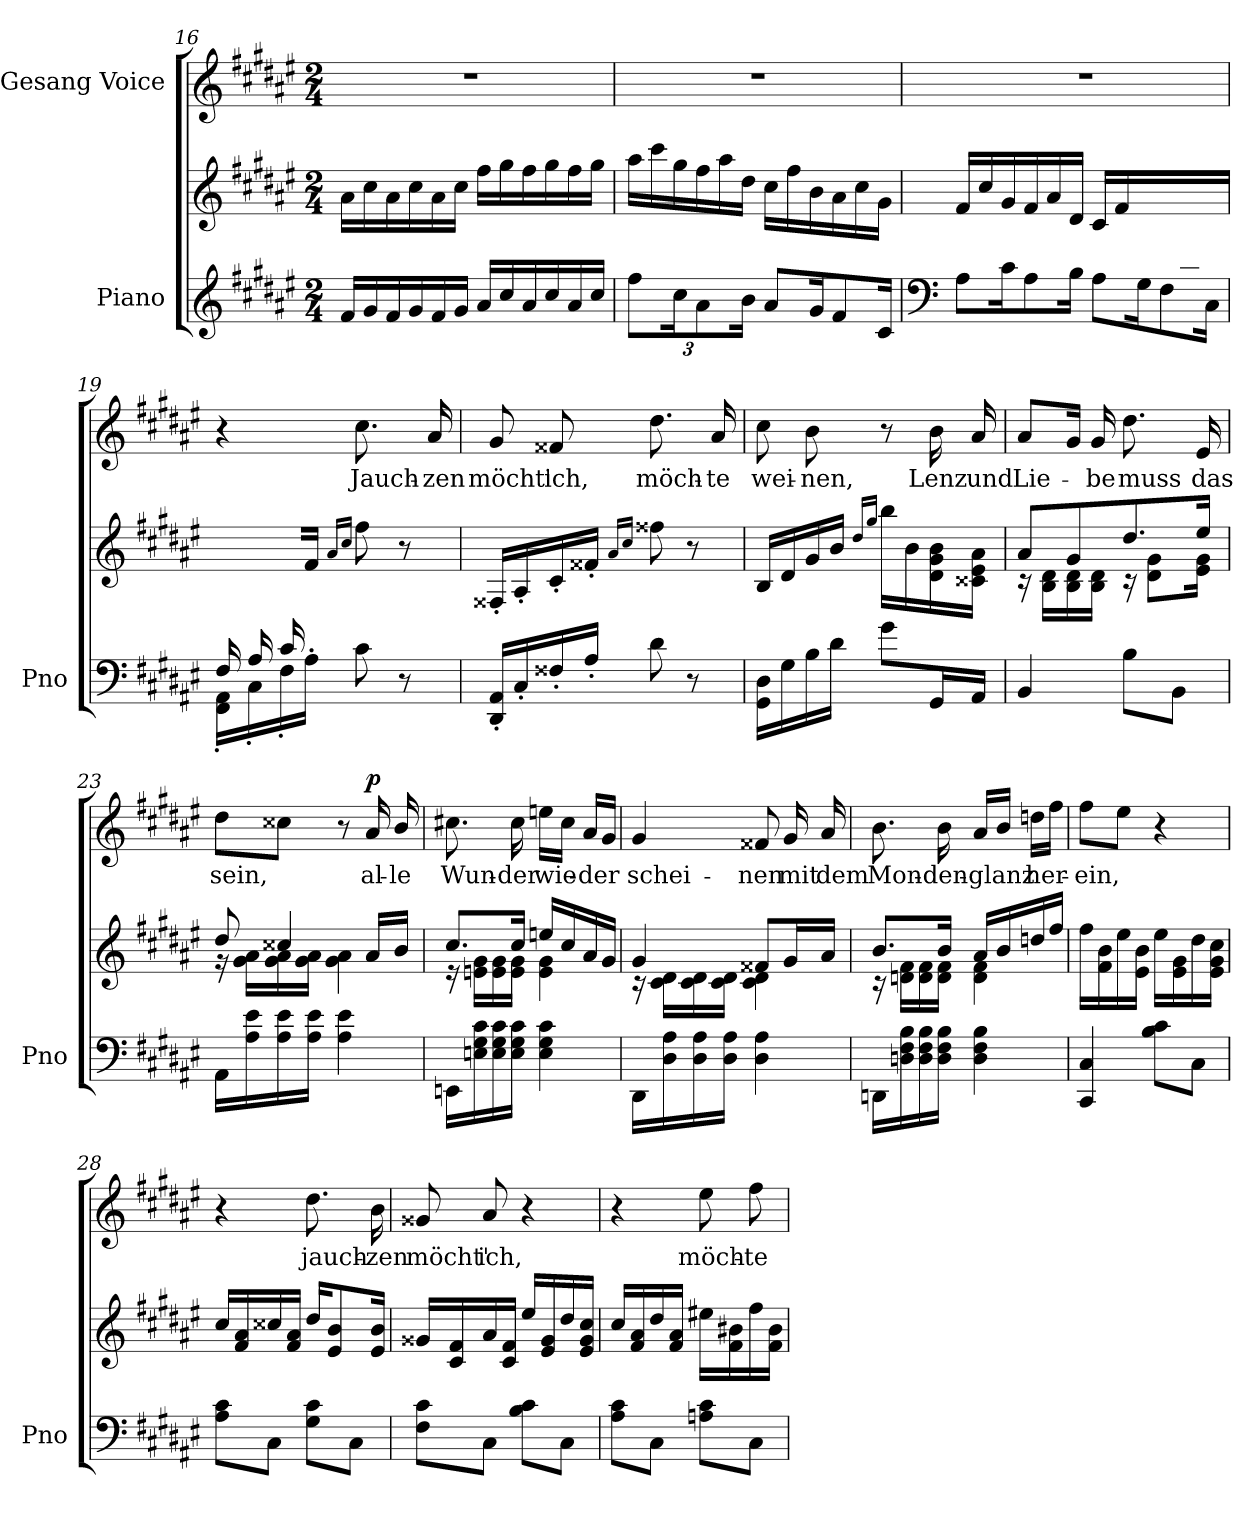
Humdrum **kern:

**kern	**kern	**kern	**text	**dynam
*part2	*part2	*part1	*part1	*part1
*staff3	*staff2	*staff1	*staff1	*staff1
*I"Piano	*	*I"Gesang Voice	*	*
*I'Pno	*	*	*	*
*clefG2	*clefG2	*clefG2	*	*
*k[f#c#g#d#a#e#]	*k[f#c#g#d#a#e#]	*k[f#c#g#d#a#e#]	*	*
*M2/4	*M2/4	*M2/4	*	*
*Xtuplet	*Xtuplet	*	*	*
=16	=16	=16	=16	=16
!	!	!LO:TX:a:B:color=#FFFFFF:t=.	!	!
24f#/LL	24a#\LL	2r	.	.
24g#/	24cc#\	.	.	.
24f#/	24a#\	.	.	.
24g#/	24cc#\	.	.	.
24f#/	24a#\	.	.	.
24g#/JJ	24cc#\JJ	.	.	.
24a#/LL	24ff#\LL	.	.	.
24cc#/	24gg#\	.	.	.
24a#/	24ff#\	.	.	.
24cc#/	24gg#\	.	.	.
24a#/	24ff#\	.	.	.
24cc#/JJ	24gg#\JJ	.	.	.
=17	=17	=17	=17	=17
*tuplet	*	*	*	*
12ff#\L	24aa#\LL	2r	.	.
.	24ccc#\	.	.	.
24cc#\K	24gg#\	.	.	.
12a#\	24ff#\	.	.	.
.	24aa#\	.	.	.
24b\Jk	24dd#\JJ	.	.	.
*Xtuplet	*	*	*	*
12a#/L	24cc#\LL	.	.	.
.	24ff#\	.	.	.
24g#/K	24b\	.	.	.
12f#/	24a#\	.	.	.
.	24cc#\	.	.	.
24c#/Jk	24g#\JJ	.	.	.
=18	=18	=18	=18	=18
*clefF4	*	*	*	*
*^	*	*	*	*
3ryy	12A#\L	24f#/LL	2r	.	.
.	.	24cc#/	.	.	.
.	24c#\K	24g#/	.	.	.
.	12A#\	24f#/	.	.	.
.	.	24a#/	.	.	.
.	24B\Jk	24d#/JJ	.	.	.
.	12A#\L	24c#/LL	.	.	.
.	.	24f#/	.	.	.
24B/	24G#\K	6ryy	.	.	.
24A#/	12F#\	.	.	.	.
24c#/	.	.	.	.	.
24G#/JJ	24C#\Jk	.	.	.	.
=19	=19	=19	=19	=19	=19
16F#/LL	16FF#\'< 16AA#\'<LL	8.ryy	4r	.	.
16A#/	16C#'<\	.	.	.	.
16c#/	16F#'<\	.	.	.	.
4ryy	16A#'<\JJ	16f#\JJ	.	.	.
.	.	16qa#/LL	.	.	.
.	.	16qcc#/JJ	.	.	.
.	8c#\	8ff#\	8.cc#\	Jauch-	.
.	8r	8r	.	.	.
16ryy	.	.	16a#/	-zen	.
*v	*v	*	*	*	*
=20	=20	=20	=20	=20
16DD#/'< 16AA#/'<LL	16F##X'/LL	8g#/	möcht'	.
16C#'</	16A#'/	.	.	.
16F##X'</	16c#'/	8f##X/	ich,	.
16A#'</JJ	16f##X'/JJ	.	.	.
.	16qa#/LL	.	.	.
.	16qcc#/JJ	.	.	.
8d#\	8ff##X\	8.dd#\	möch-	.
8r	8r	.	.	.
.	.	16a#/	-te	.
=21	=21	=21	=21	=21
16GG#\ 16D#\LL	16B/LL	8cc#\	wei-	.
16G#\	16d#/	.	.	.
16B\	16g#/	8b\	-nen,	.
16d#\JJ	16b/JJ	.	.	.
.	16qdd#/LL	.	.	.
.	16qgg#/JJ	.	.	.
8g#\L	16bb\LL	8r	.	.
.	16b\	.	.	.
16GG#/L	16d#\ 16g#\ 16b\	16b\	Lenz	.
16AA#/JJ	16c##X\ 16e#\ 16a#\JJ	16a#/	und	.
=22	=22	=22	=22	=22
*	*^	*	*	*
4BB/	8a#/L	16r	8a#/L	Lie-	.
.	.	16B\ 16d#\LL	.	.	.
.	8g#/	16B\ 16d#\	16g#/Jk	.	.
.	.	16B\ 16d#\JJ	16g#/	-be	.
8B\L	8.dd#/	16r	8.dd#\	muss	.
.	.	8d#\ 8g#\L	.	.	.
8BB\J	.	.	.	.	.
.	16ee#/Jk	16e#\ 16g#\Jk	16e#/	das	.
=23	=23	=23	=23	=23	=23
16AA#\LL	8dd#/	16r	8dd#\L	sein,	.
16A#\ 16e#\	.	16g#\ 16a#\LL	.	.	.
16A#\ 16e#\	4cc##X/	16g#\ 16a#\	8cc##X\J	.	.
16A#\ 16e#\JJ	.	16g#\ 16a#\JJ	.	.	.
4A#\ 4e#\	.	4g#\ 4a#\	8r	.	.
!	!	!	!	!	!LO:DY:a
.	16a#/LL	.	16a#/	al-	p
.	16b/JJ	.	16b/	-le	.
=24	=24	=24	=24	=24	=24
16EEn\LL	8.cc#/L	16r	8.cc#X\	Wun-	.
16En\ 16G#\ 16c#\	.	16en\ 16g#\LL	.	.	.
16E\ 16G#\ 16c#\	.	16e\ 16g#\	.	.	.
16E\ 16G#\ 16c#\JJ	16cc#/Jk	16e\ 16g#\JJ	16cc#\	-der	.
4E\ 4G#\ 4c#\	16een/LL	4e\ 4g#\	16een\LL	wie-	.
.	16cc#/	.	16cc#\JJ	.	.
.	16a#/	.	16a#/LL	-der	.
.	16g#/JJ	.	16g#/JJ	.	.
=25	=25	=25	=25	=25	=25
16DD#\LL	4g#/	16r	4g#/	schei-	.
16D#\ 16A#\	.	16c#\ 16d#\LL	.	.	.
16D#\ 16A#\	.	16c#\ 16d#\	.	.	.
16D#\ 16A#\JJ	.	16c#\ 16d#\JJ	.	.	.
4D#\ 4A#\	8f##X/L	4c#\ 4d#\	8f##X/	-nen	.
.	16g#/L	.	16g#/	mit	.
.	16a#/JJ	.	16a#/	dem	.
=26	=26	=26	=26	=26	=26
16DDn\LL	8.b/L	16r	8.b\	Mon-	.
16Dn\ 16F#\ 16B\	.	16dn\ 16f#\LL	.	.	.
16D\ 16F#\ 16B\	.	16d\ 16f#\	.	.	.
16D\ 16F#\ 16B\JJ	16b/Jk	16d\ 16f#\JJ	16b\	-den-	.
4D\ 4F#\ 4B\	16a#/LL	4d\ 4f#\	16a#/LL	-glanz	.
.	16b/	.	16b/JJ	.	.
.	16ddn/	.	16ddn\LL	her-	.
.	16ff#/JJ	.	16ff#\JJ	.	.
*	*v	*v	*	*	*
=27	=27	=27	=27	=27
4CC#/ 4C#/	16ff#\LL	8ff#\L	ein,	.
.	16f#\ 16b\	.	.	.
.	16ee#\	8ee#\J	.	.
.	16e#\ 16b\JJ	.	.	.
8B\ 8c#\L	16ee#\LL	4r	.	.
.	16e#\ 16g#\	.	.	.
8C#\J	16dd#\	.	.	.
.	16e#\ 16g#\ 16cc#\JJ	.	.	.
=28	=28	=28	=28	=28
8A#\ 8c#\L	16cc#/LL	4r	.	.
.	16f#/ 16a#/	.	.	.
8C#\J	16cc##X/	.	.	.
.	16f#/ 16a#/JJ	.	.	.
8G#\ 8c#\L	16dd#/KL	8.dd#\	jauch-	.
.	8e#/ 8b/	.	.	.
8C#\J	.	.	.	.
.	16e#/ 16b/Jk	16b\	-zen	.
=29	=29	=29	=29	=29
8F#\ 8c#\L	16g##X/LL	8g##X/	möcht'	.
.	16c#/ 16f#/	.	.	.
8C#\J	16a#/	8a#/	ich,	.
.	16c#/ 16f#/JJ	.	.	.
8B\ 8c#\L	16ee#/LL	4r	.	.
.	16e#/ 16g##/	.	.	.
8C#\J	16dd#/	.	.	.
.	16e#/ 16g##/ 16cc#/JJ	.	.	.
=30	=30	=30	=30	=30
8A#\ 8c#\L	16cc#/LL	4r	.	.
.	16f#/ 16a#/	.	.	.
8C#\J	16dd#/	.	.	.
.	16f#/ 16a#/JJ	.	.	.
8An\ 8c#\L	16ee#X\LL	8ee#\	möch-	.
.	16f#\ 16b#X\	.	.	.
8C#\J	16ff#\	8ff#\	-te	.
.	16f#\ 16b#\JJ	.	.	.
=	=	=	=	=
*-	*-	*-	*-	*-
